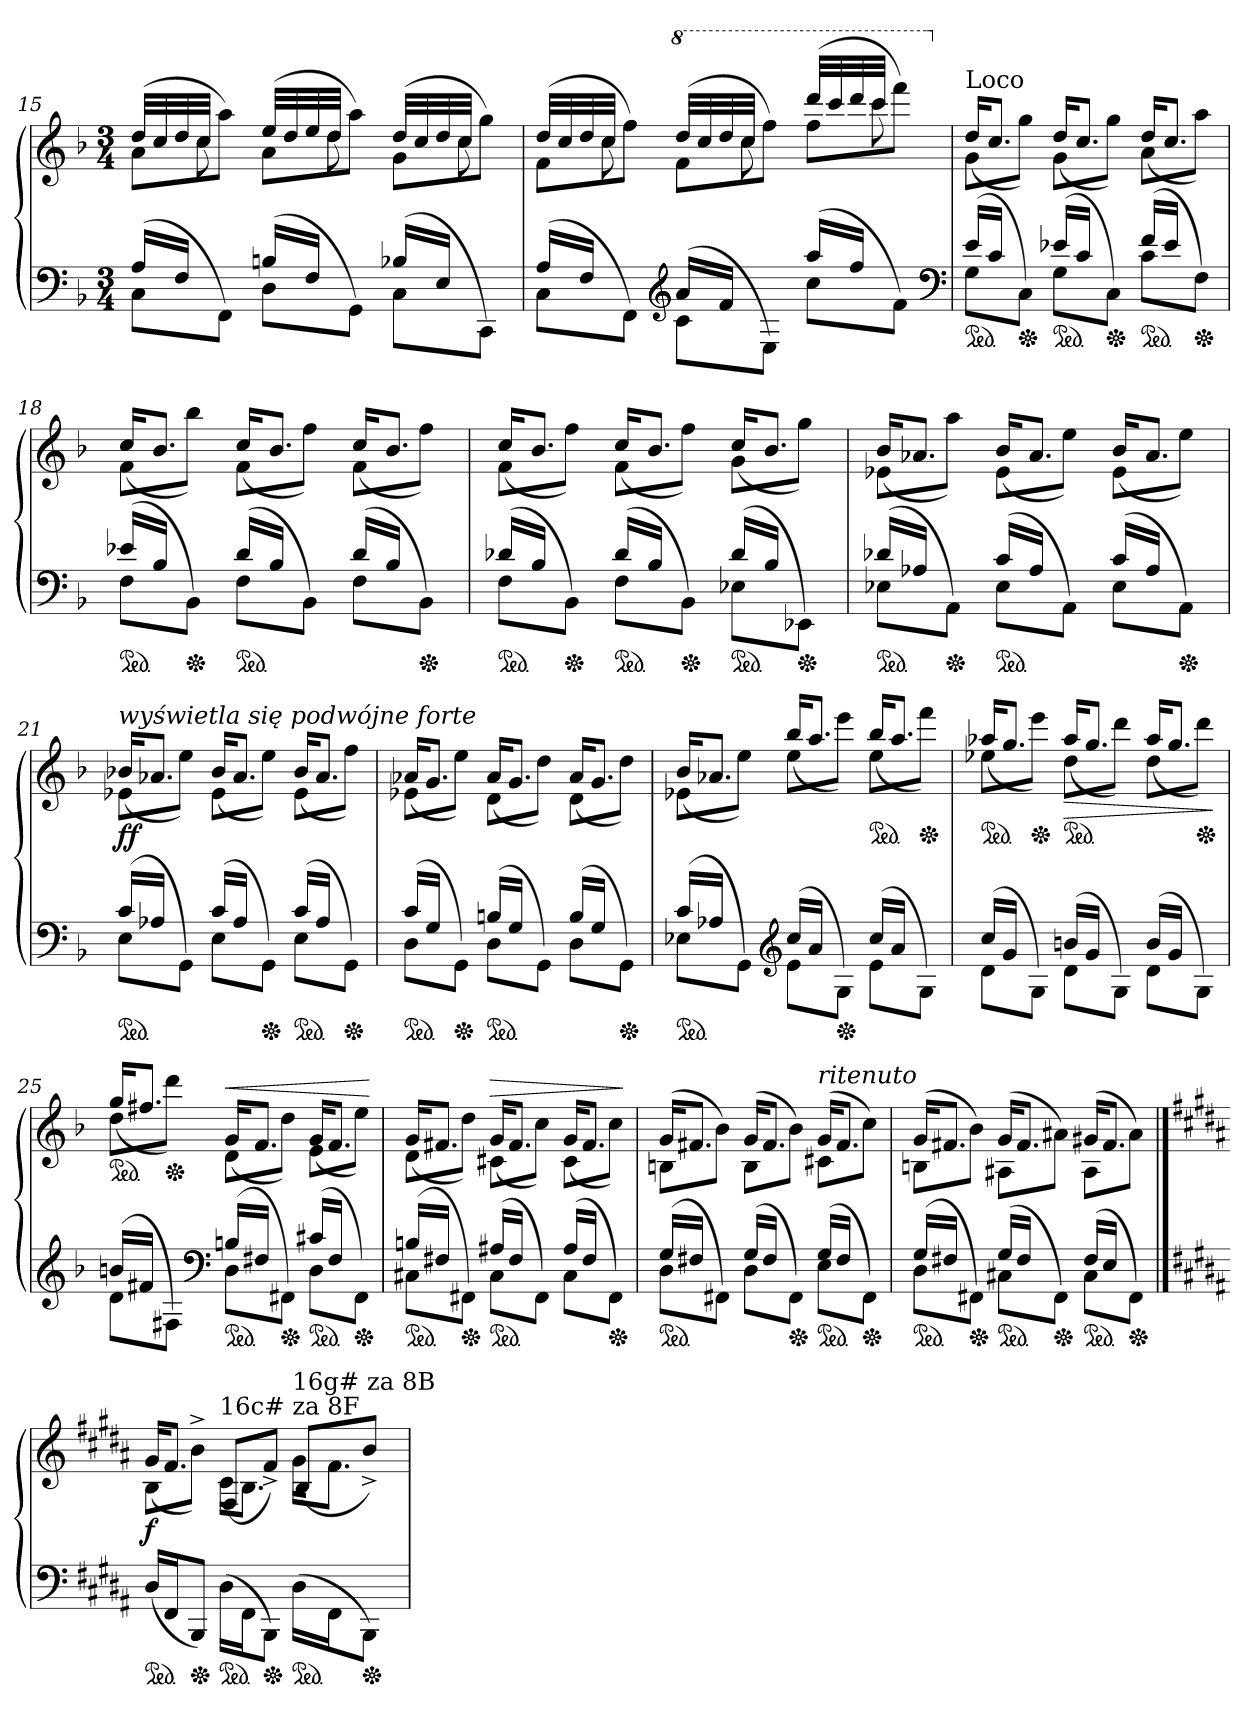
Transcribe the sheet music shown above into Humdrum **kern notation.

**kern	**kern	**dynam
*part1	*part1	*part1
*staff2	*staff1	*staff1/2
*clefF4	*clefG2	*
*k[b-]	*k[b-]	*
*M3/4	*M3/4	*
=15	=15	=15
*^	*^	*
*	*	*	*^	*
(>16ALL	8CL	(>32ddLLL	8aL	16.ryy	.
.	.	32cc	.	.	.
16FJJ	.	32dd	.	.	.
.	.	32ccJJJ	.	8cc\	.
8rcyy	8FFJ)	8rbbbyy	8aaJ)	.	.
.	.	.	.	8ryy	.
(>16BnLL	8DL	(>32ee/LLL	8a\L	.	.
.	.	32dd	.	.	.
16FJJ	.	32ee	.	.	.
.	.	32ddJJJ	.	8dd\	.
8reyy	8GGJ)	8rffyy	8aaJ)	.	.
.	.	.	.	8ryy	.
(>16B-XLL	8CL	(>32dd/LLL	8g\L	.	.
.	.	32cc	.	.	.
16EJJ	.	32dd	.	.	.
.	.	32ccJJJ	.	8cc\	.
8rcyy	8CCJ)	8rffffyy	8ggJ)	.	.
.	.	.	.	32ryy	.
=16	=16	=16	=16	=16	=16
(>16ALL	8CL	(>32ddLLL	16.ryy	8f\L	.
.	.	32cc	.	.	.
16FJJ	.	32dd	.	.	.
.	.	32ccJJJ	8cc	.	.
8ryy	8FFJ)	8ryy	.	8ff\J)	.
.	.	.	8ryy	.	.
*clefG2	*	*	*	*	*
*	*	*8va	*	*	*
(>16aLL	8cL	(>32dddLLL	.	8ffL	.
.	.	32ccc	.	.	.
16fJJ	.	32ddd	.	.	.
.	.	32cccJJJ	8ccc	.	.
8ryy	8EJ)	8ryy	.	8fff\J)	.
.	.	.	8ryy	.	.
(>16aaLL	8ccL	(>32ddddLLL	.	8fff\L	.
.	.	32cccc	.	.	.
16ffJJ	.	32dddd	.	.	.
.	.	32ccccJJJ	8cccc	.	.
8ryy	8fJ)	8ryy	.	8ffff\J)	.
.	.	.	32ryy	.	.
*	*	*v	*v	*v	*
*clefF4	*	*	*
=17	=17	=17	=17
*	*	*X8va	*
*	*	*^	*
!	!	!LO:TX:a:t=Loco	!	!
*ped	*	*	*	*
(>16eLL	8GL	8g\L	(>16dd/KL	.
16cJJ	.	.	8.ccJ	.
*Xped	*	*	*	*
8rcyy	8CJ)	8ggJ)	.	.
*ped	*	*	*	*
(>16e-XLL	8GL	8g\L	(>16dd/KL	.
16cJJ	.	.	8.ccJ	.
*Xped	*	*	*	*
8rcyy	8CJ)	8ggJ)	.	.
*ped	*	*	*	*
(>16fLL	8cL	8a\L	(>16dd/KL	.
16e-JJ	.	.	8.ccJ	.
*Xped	*	*	*	*
8rcyy	8FJ)	8aaJ)	.	.
=18	=18	=18	=18	=18
*ped	*	*	*	*
(>16e-XLL	8FL	8f\L	(>16cc/KL	.
16B-JJ	.	.	8.b-J	.
*Xped	*	*	*	*
8reyy	8BB-J)	8bb-J)	.	.
*ped	*	*	*	*
(>16dLL	8FL	8f\L	(>16cc/KL	.
16B-JJ	.	.	8.b-J	.
8reyy	8BB-J)	8ffJ)	.	.
(>16dLL	8FL	8f\L	(>16cc/KL	.
16B-JJ	.	.	8.b-J	.
*Xped	*	*	*	*
8reyy	8BB-J)	8ffJ)	.	.
=19	=19	=19	=19	=19
*ped	*	*	*	*
(>16d-XLL	8FL	8f\L	(>16cc/KL	.
16B-JJ	.	.	8.b-J	.
*Xped	*	*	*	*
8rcyy	8BB-J)	8ffJ)	.	.
*ped	*	*	*	*
(>16d-LL	8FL	8f\L	(>16cc/KL	.
16B-JJ	.	.	8.b-J	.
*Xped	*	*	*	*
8rcyy	8BB-J)	8ffJ)	.	.
*ped	*	*	*	*
(>16d-LL	8E-XL	8g\L	(>16cc/KL	.
16B-JJ	.	.	8.b-J	.
*Xped	*	*	*	*
8rAyy	8EE-XJ)	8ggJ)	.	.
=20	=20	=20	=20	=20
*ped	*	*	*	*
(>16d-XLL	8E-XL	8e-X\L	(>16b-/KL	.
16A-XJJ	.	.	8.a-XJ	.
*Xped	*	*	*	*
8rcyy	8AAJ)	8aaJ)	.	.
*ped	*	*	*	*
(>16cLL	8E-L	8e-\L	(>16b-/KL	.
16A-JJ	.	.	8.a-J	.
8rAyy	8AAJ)	8eeJ)	.	.
(>16cLL	8E-L	8e-\L	(>16b-/KL	.
16A-JJ	.	.	8.a-J	.
*Xped	*	*	*	*
8rcyy	8AAJ)	8eeJ)	.	.
=21	=21	=21	=21	=21
!	!	!LO:TX:a:i:t=wyświetla się podwójne forte	!	!
!	!	!	!	!LO:DY:b
!	!	!	!	!LO:DY:n=1:b
*ped	*	*	*	*
(>16cLL	8EL	8e-X\L	(>16b-X/KL	f f
16A-XJJ	.	.	8.a-XJ	.
8rAyy	8GGJ)	8eeJ)	.	.
(>16cLL	8EL	8e-\L	(>16b-/KL	.
16A-JJ	.	.	8.a-J	.
*Xped	*	*	*	*
8rcyy	8GGJ)	8eeJ)	.	.
*ped	*	*	*	*
(>16cLL	8EL	8e-\L	(>16b-/KL	.
16A-JJ	.	.	8.a-J	.
*Xped	*	*	*	*
8reyy	8GGJ)	8ffJ)	.	.
=22	=22	=22	=22	=22
*ped	*	*	*	*
(>16cLL	8DL	8e-X\L	(>16a-X/KL	.
16GJJ	.	.	8.gJ	.
*Xped	*	*	*	*
8rAyy	8GGJ)	8eeJ)	.	.
*ped	*	*	*	*
(>16BnLL	8DL	8d\L	(>16a-/KL	.
16GJJ	.	.	8.gJ	.
8rAyy	8GGJ)	8ddJ)	.	.
(>16BLL	8DL	8d\L	(>16a-/KL	.
16GJJ	.	.	8.gJ	.
*Xped	*	*	*	*
8rcyy	8GGJ)	8ddJ)	.	.
=23	=23	=23	=23	=23
*ped	*	*	*	*
(>16cLL	8E-XL	8e-X\L	(>16b-/KL	.
16A-XJJ	.	.	8.a-XJ	.
8rcyy	8GGJ)	8eeJ)	.	.
*clefG2	*	*	*	*
(>16ccLL	8eL	8ee\L	(>16bb-/KL	.
16aJJ	.	.	8.aaJ	.
*Xped	*	*	*	*
8raayy	8GJ)	8eeeJ)	.	.
*	*	*ped	*	*
(>16ccLL	8eL	8ee\L	(>16bb-/KL	.
16aJJ	.	.	8.aaJ	.
*	*	*Xped	*	*
8rffyy	8GJ)	8fffJ)	.	.
=24	=24	=24	=24	=24
*	*	*ped	*	*
(>16ccLL	8dL	8ee-X\L	(>16aa-X/KL	.
16gJJ	.	.	8.ggJ	.
*	*	*Xped	*	*
8raayy	8GJ)	8eeeJ)	.	.
!	!	!	!	!LO:HP:b
*	*	*ped	*	*
(>16bnLL	8dL	8dd\L	(>16aa-/KL	>
16gJJ	.	.	8.ggJ	.
8rffyy	8GJ)	8dddJ)	.	.
(>16bLL	8dL	8dd\L	(>16aa-/KL	.
16gJJ	.	.	8.ggJ	.
*	*	*Xped	*	*
8rffyy	8GJ)	8dddJ)	.	.
*v	*v	*	*	*
*	*v	*v	*
.	.	]
=25	=25	=25
*^	*^	*
*	*	*ped	*	*
(>16bnLL	8dL	8dd\L	(>16gg/KL	.
16f#XJJ	.	.	8.ff#XJ	.
*	*	*Xped	*	*
8rddyy	8F#XJ)	8dddJ)	.	.
*clefF4	*	*	*	*
!	!	!	!	!LO:HP:a
*ped	*	*	*	*
(>16BnLL	8DL	8d\L	(>16g/KL	<
16F#XJJ	.	.	8.fJ	.
*Xped	*	*	*	*
8rcyy	8FF#XJ)	8ddJ)	.	.
*ped	*	*	*	*
(>16c#XLL	8DL	8e\L	(>16g/KL	.
16F#JJ	.	.	8.fJ	.
*Xped	*	*	*	*
8rcyy	8FF#J)	8eeJ)	.	.
*v	*v	*	*	*
*	*v	*v	*
.	.	[
=26	=26	=26
*^	*^	*
*ped	*	*	*	*
(>16BnLL	8C#XL	8d\L	(>16g/KL	.
16F#XJJ	.	.	8.f#XJ	.
*Xped	*	*	*	*
8reyy	8FF#XJ)	8ddJ)	.	.
!	!	!	!	!LO:HP:a
*ped	*	*	*	*
(>16A#XLL	8C#L	8c#X\L	(>16g/KL	>
16F#JJ	.	.	8.f#J	.
8rcyy	8FF#J)	8ccJ)	.	.
(>16A#LL	8C#L	8c#\L	(>16g/KL	.
16F#JJ	.	.	8.f#J	.
*Xped	*	*	*	*
8rcyy	8FF#J)	8ccJ)	.	.
*v	*v	*	*	*
*	*v	*v	*
.	.	]
=27	=27	=27
*^	*^	*
*ped	*	*	*	*
(>16GLL	8DL	(>16gKL	8BnL	.
16F#XJJ	.	8.f#XJ	.	.
8reyy	8FF#XJ)	.	8b-J)	.
(>16GLL	8DL	(>16gKL	8BL	.
16F#JJ	.	8.f#J	.	.
*Xped	*	*	*	*
8reyy	8FF#J)	.	8b-J)	.
!	!	!LO:TX:a:i:t=ritenuto	!	!
*ped	*	*	*	*
(>16GLL	8EL	(>16gKL	8c#XL	.
16F#JJ	.	8.f#J	.	.
*Xped	*	*	*	*
8rcyy	8FF#J)	.	8ccJ)	.
=28	=28	=28	=28	=28
*ped	*	*	*	*
(>16GLL	8DL	(>16gKL	8BnL	.
16F#XJJ	.	8.f#XJ	.	.
*Xped	*	*	*	*
8rcyy	8FF#XJ)	.	8b-J)	.
*ped	*	*	*	*
(>16GLL	8C#XL	(>16gKL	8A#XL	.
16F#JJ	.	8.f#J	.	.
*Xped	*	*	*	*
8rcyy	8FF#J)	.	8a#XJ)	.
*ped	*	*	*	*
(>16F#LL	8C#L	(>16g#XKL	8A#L	.
16EJJ	.	8.f#J	.	.
*Xped	*	*	*	*
8rcyy	8FF#J)	.	8a#J)	.
*v	*v	*	*	*
==29	==29	==29	==29
*k[f#c#g#d#a#]	*k[f#c#g#d#a#]	*	*
*^	*	*	*
!	!	!	!	!LO:DY:b
*v	*v	*	*	*
*ped	*	*	*
(>16D#/LL	8B\L	(>16g#/KL	f
16FF#\J	.	8.f#J	.
*Xped	*	*	*
8BBBJ)	8b^<J)	.	.
!	!LO:TX:a:t=16c# za 8F	!	!
*ped	*	*	*
(>16D#\LL	16c#\KL	(<8F#/L	.
16FF#\J	8.BJ	.	.
*Xped	*	*	*
8BBBJ)	.	8f#^>J)	.
!	!LO:TX:a:t=16g# za 8B	!	!
*ped	*	*	*
(>16D#\LL	16g#\KL	(<8B/L	.
16FF#J	8.f#J	.	.
*Xped	*	*	*
8BBBJ)	.	8b^>J)	.
*	*v	*v	*
=	=	=
*-	*-	*-
